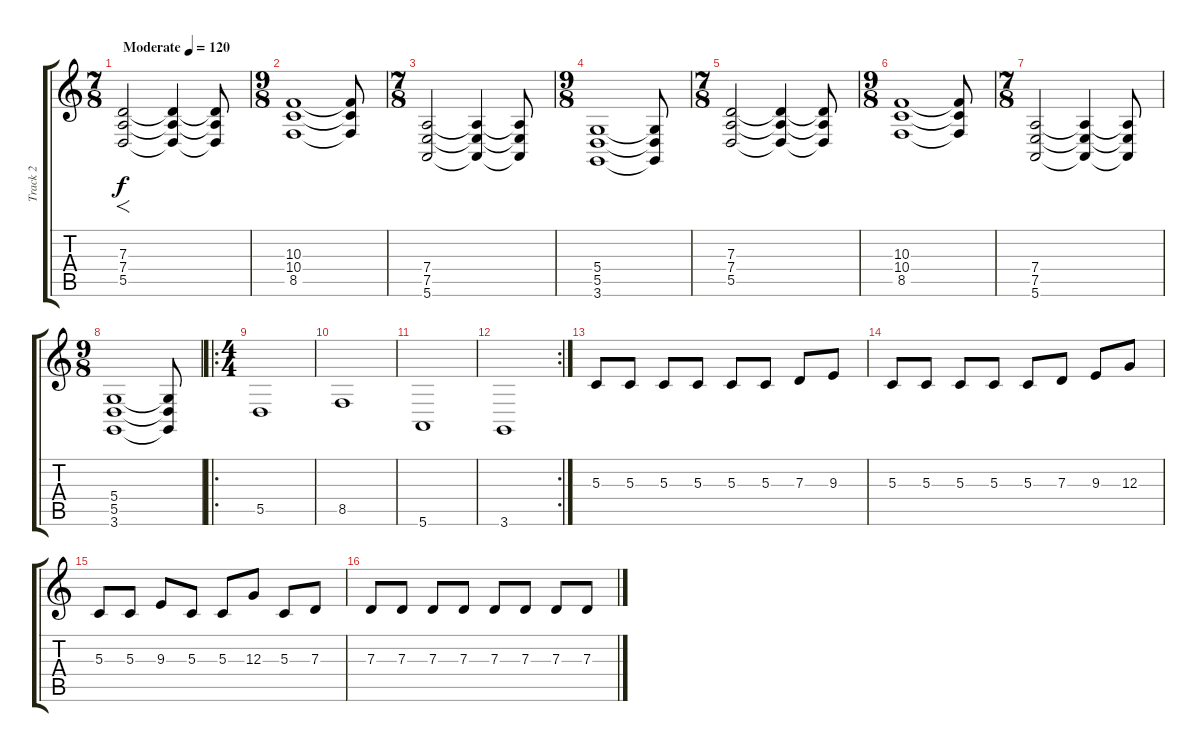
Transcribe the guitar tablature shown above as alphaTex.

\track ("Track 2" "Track 2") {instrument lead2sawtooth}
\staff {score tabs}
\tuning (E4 B3 G3 D3 A2 E2) {hide}
\ts (7 8)
\tempo (120 "Moderate")
\clef g2
\ks c
(7.3 7.4 5.5).2{f dy f instrument lead2sawtooth} (7.3{t} 7.4{t} 5.5{t}).4 (7.3{t} 7.4{t} 5.5{t}).8 |
\ts (9 8)
(10.3 10.4 8.5).1 (10.3{t} 10.4{t} 8.5{t}).8 |
\ts (7 8)
(7.4 7.5 5.6).2 (7.4{t} 7.5{t} 5.6{t}).4 (7.4{t} 7.5{t} 5.6{t}).8 |
\ts (9 8)
(5.4 5.5 3.6).1 (5.4{t} 5.5{t} 3.6{t}).8 |
\ts (7 8)
(7.3 7.4 5.5).2 (7.3{t} 7.4{t} 5.5{t}).4 (7.3{t} 7.4{t} 5.5{t}).8 |
\ts (9 8)
(10.3 10.4 8.5).1 (10.3{t} 10.4{t} 8.5{t}).8 |
\ts (7 8)
(7.4 7.5 5.6).2 (7.4{t} 7.5{t} 5.6{t}).4 (7.4{t} 7.5{t} 5.6{t}).8 |
\ts (9 8)
(5.4 5.5 3.6).1 (5.4{t} 5.5{t} 3.6{t}).8 |
\ro
\ts (4 4)
5.5.1 |
8.5.1 |
5.6.1 |
\rc 2
3.6.1 |
5.3.8 5.3.8 5.3.8 5.3.8 5.3.8 5.3.8 7.3.8 9.3.8 |
5.3.8 5.3.8 5.3.8 5.3.8 5.3.8 7.3.8 9.3.8 12.3.8 |
5.3.8 5.3.8 9.3.8 5.3.8 5.3.8 12.3.8 5.3.8 7.3.8 |
7.3.8 7.3.8 7.3.8 7.3.8 7.3.8 7.3.8 7.3.8 7.3.8
